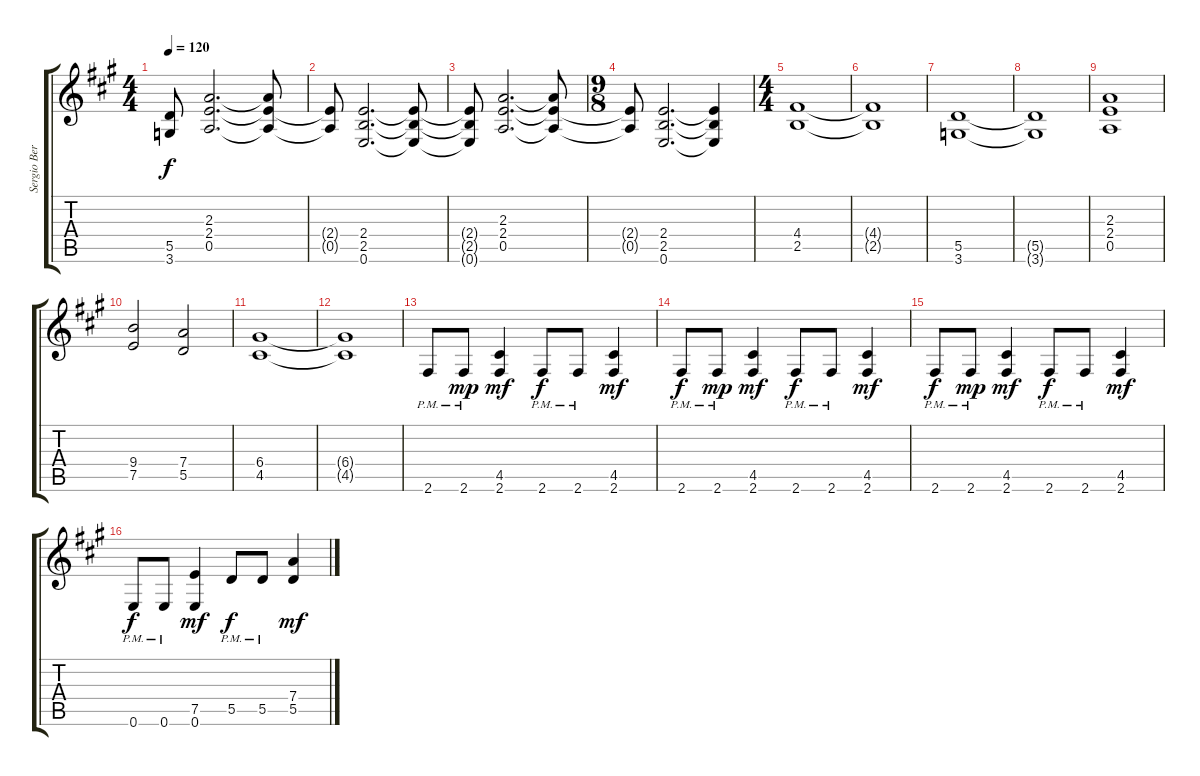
\track ("Sergio Berdichevsky" "Sergio Ber") {instrument distortionguitar}
\staff {score tabs}
\tuning (E4 B3 G3 D3 A2 E2) {hide}
\ts (4 4)
\tempo 120
\clef g2
\ks a
(5.5{t} 3.6{t}).8{dy f} (2.3 2.4 0.5).2{d} (2.3{t} 2.4{t} 0.5{t}).8 |
(2.4{t} 0.5{t}).8 (2.4 2.5 0.6).2{d} (2.4{t} 2.5{t} 0.6{t}).8 |
(2.4{t} 2.5{t} 0.6{t}).8 (2.3 2.4 0.5).2{d} (2.3{t} 2.4{t} 0.5{t}).8 |
\ts (9 8)
(2.4{t} 0.5{t}).8 (2.4 2.5 0.6).2{d} (2.4{t} 2.5{t} 0.6{t}).4 |
\ts (4 4)
(4.4 2.5).1 |
(4.4{t} 2.5{t}).1 |
(5.5 3.6).1 |
(5.5{t} 3.6{t}).1 |
(2.3 2.4 0.5).1 |
(9.4 7.5).2 (7.4 5.5).2 |
(6.4 4.5).1 |
(6.4{t} 4.5{t}).1 |
2.6{pm}.8 2.6{pm}.8{dy mp} (4.5 2.6).4{dy mf} 2.6{pm}.8{dy f} 2.6{pm}.8 (4.5 2.6).4{dy mf} |
2.6{pm}.8{dy f} 2.6{pm}.8{dy mp} (4.5 2.6).4{dy mf} 2.6{pm}.8{dy f} 2.6{pm}.8 (4.5 2.6).4{dy mf} |
2.6{pm}.8{dy f} 2.6{pm}.8{dy mp} (4.5 2.6).4{dy mf} 2.6{pm}.8{dy f} 2.6{pm}.8 (4.5 2.6).4{dy mf} |
0.6{pm}.8{dy f} 0.6{pm}.8 (7.5 0.6).4{dy mf} 5.5{pm}.8{dy f} 5.5{pm}.8 (7.4 5.5).4{dy mf}
